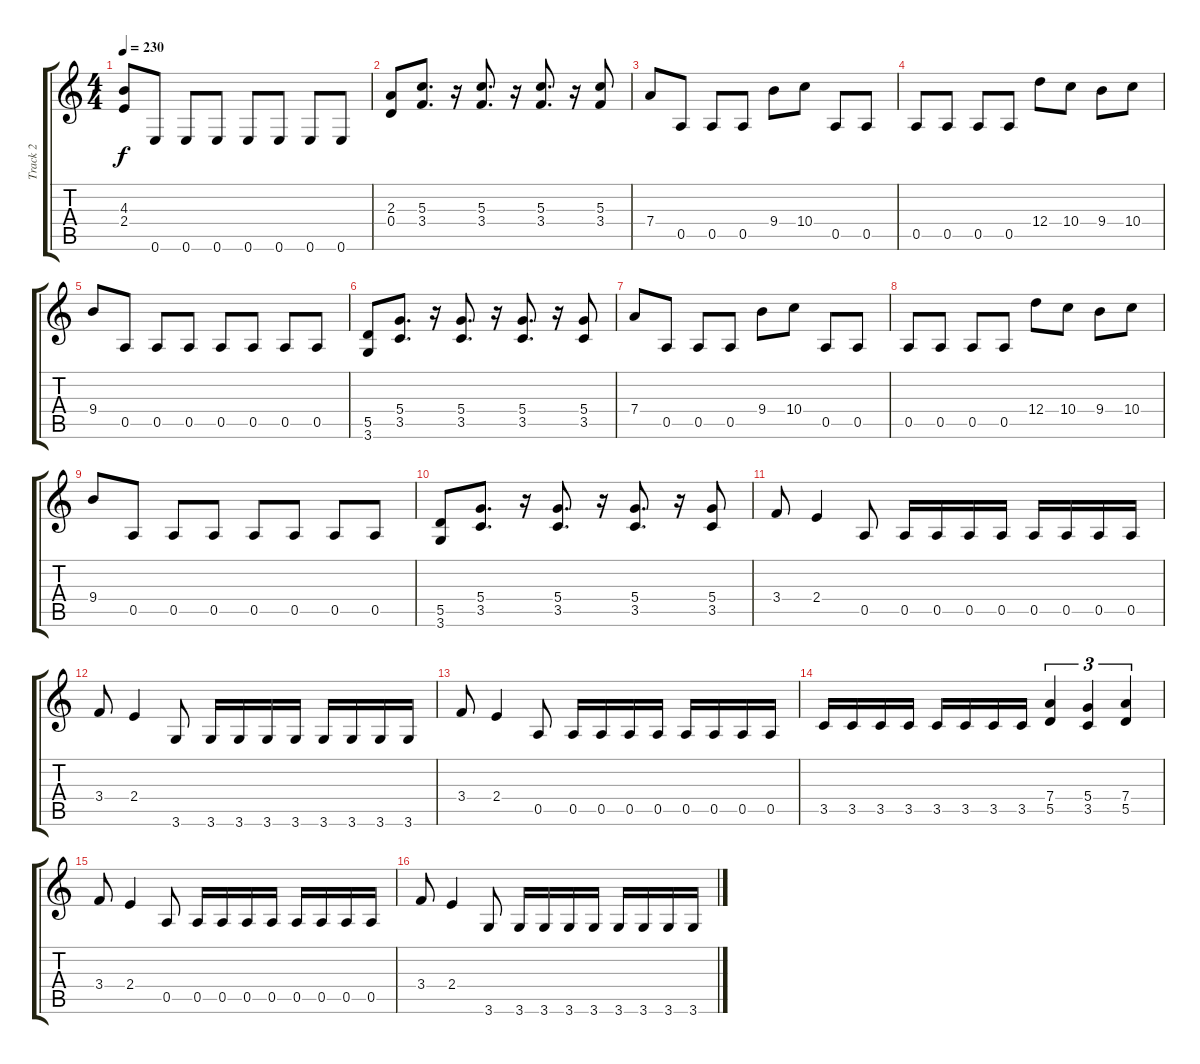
\track ("Track 2" "Track 2") {instrument distortionguitar}
\staff {score tabs}
\tuning (E4 B3 G3 D3 A2 E2) {hide}
\ts (4 4)
\tempo 230
\clef g2
\ks c
(4.3 2.4).8{dy f} 0.6.8 0.6.8 0.6.8 0.6.8 0.6.8 0.6.8 0.6.8 |
(2.3 0.4).8 (5.3 3.4).8{d} r.16 (5.3 3.4).8{d} r.16 (5.3 3.4).8{d} r.16 (5.3 3.4).8 |
7.4.8 0.5.8 0.5.8 0.5.8 9.4.8 10.4.8 0.5.8 0.5.8 |
0.5.8 0.5.8 0.5.8 0.5.8 12.4.8 10.4.8 9.4.8 10.4.8 |
9.4.8 0.5.8 0.5.8 0.5.8 0.5.8 0.5.8 0.5.8 0.5.8 |
(5.5 3.6).8 (5.4 3.5).8{d} r.16 (5.4 3.5).8{d} r.16 (5.4 3.5).8{d} r.16 (5.4 3.5).8 |
7.4.8 0.5.8 0.5.8 0.5.8 9.4.8 10.4.8 0.5.8 0.5.8 |
0.5.8 0.5.8 0.5.8 0.5.8 12.4.8 10.4.8 9.4.8 10.4.8 |
9.4.8 0.5.8 0.5.8 0.5.8 0.5.8 0.5.8 0.5.8 0.5.8 |
(5.5 3.6).8 (5.4 3.5).8{d} r.16 (5.4 3.5).8{d} r.16 (5.4 3.5).8{d} r.16 (5.4 3.5).8 |
3.4.8 2.4.4 0.5.8 0.5.16 0.5.16 0.5.16 0.5.16 0.5.16 0.5.16 0.5.16 0.5.16 |
3.4.8 2.4.4 3.6.8 3.6.16 3.6.16 3.6.16 3.6.16 3.6.16 3.6.16 3.6.16 3.6.16 |
3.4.8 2.4.4 0.5.8 0.5.16 0.5.16 0.5.16 0.5.16 0.5.16 0.5.16 0.5.16 0.5.16 |
3.5.16 3.5.16 3.5.16 3.5.16 3.5.16 3.5.16 3.5.16 3.5.16 (7.4 5.5).4{tu (3 2)} (5.4 3.5).4{tu (3 2)} (7.4 5.5).4{tu (3 2)} |
3.4.8 2.4.4 0.5.8 0.5.16 0.5.16 0.5.16 0.5.16 0.5.16 0.5.16 0.5.16 0.5.16 |
3.4.8 2.4.4 3.6.8 3.6.16 3.6.16 3.6.16 3.6.16 3.6.16 3.6.16 3.6.16 3.6.16
